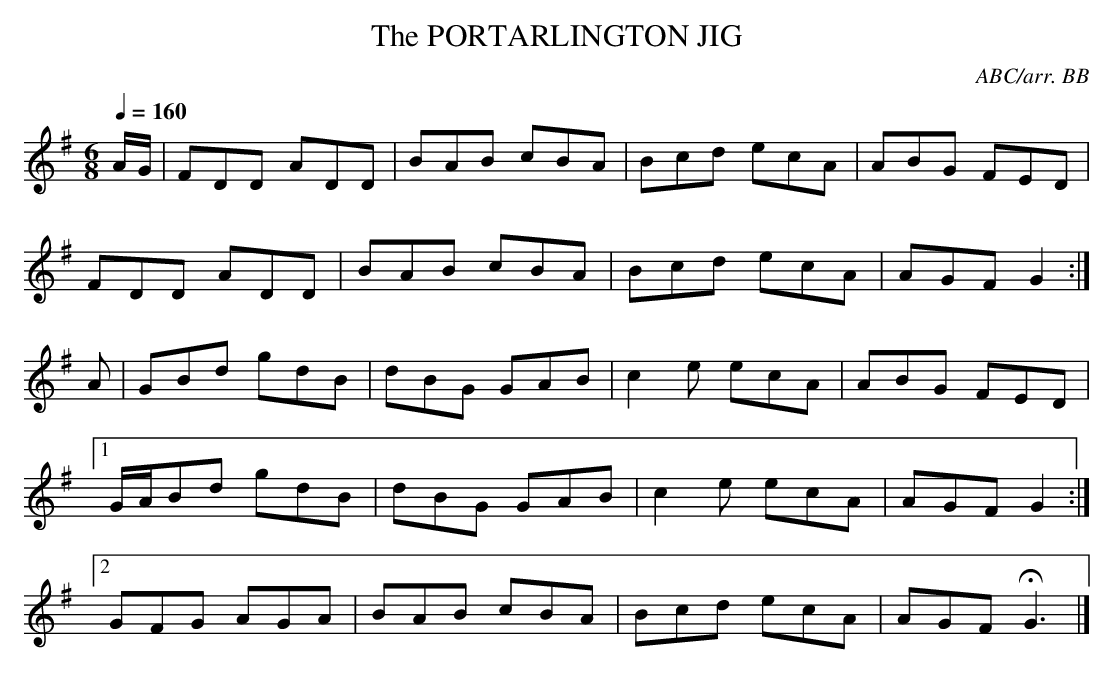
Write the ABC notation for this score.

X:1
T:PORTARLINGTON JIG, The
C:ABC/arr. BB
Q:1/4=160
L:1/8
M:6/8
K:G
A/G/|FDD ADD|BAB cBA|Bcd ecA|ABG FED|
FDD ADD|BAB cBA|Bcd ecA|AGF G2 :|
A|GBd gdB|dBG GAB|c2e ecA|ABG FED|
[1 G/A/Bd gdB|dBG GAB|c2e ecA|AGF G2 :|
[2 GFG AGA|BAB cBA|Bcd ecA|AGF HG3 |]
